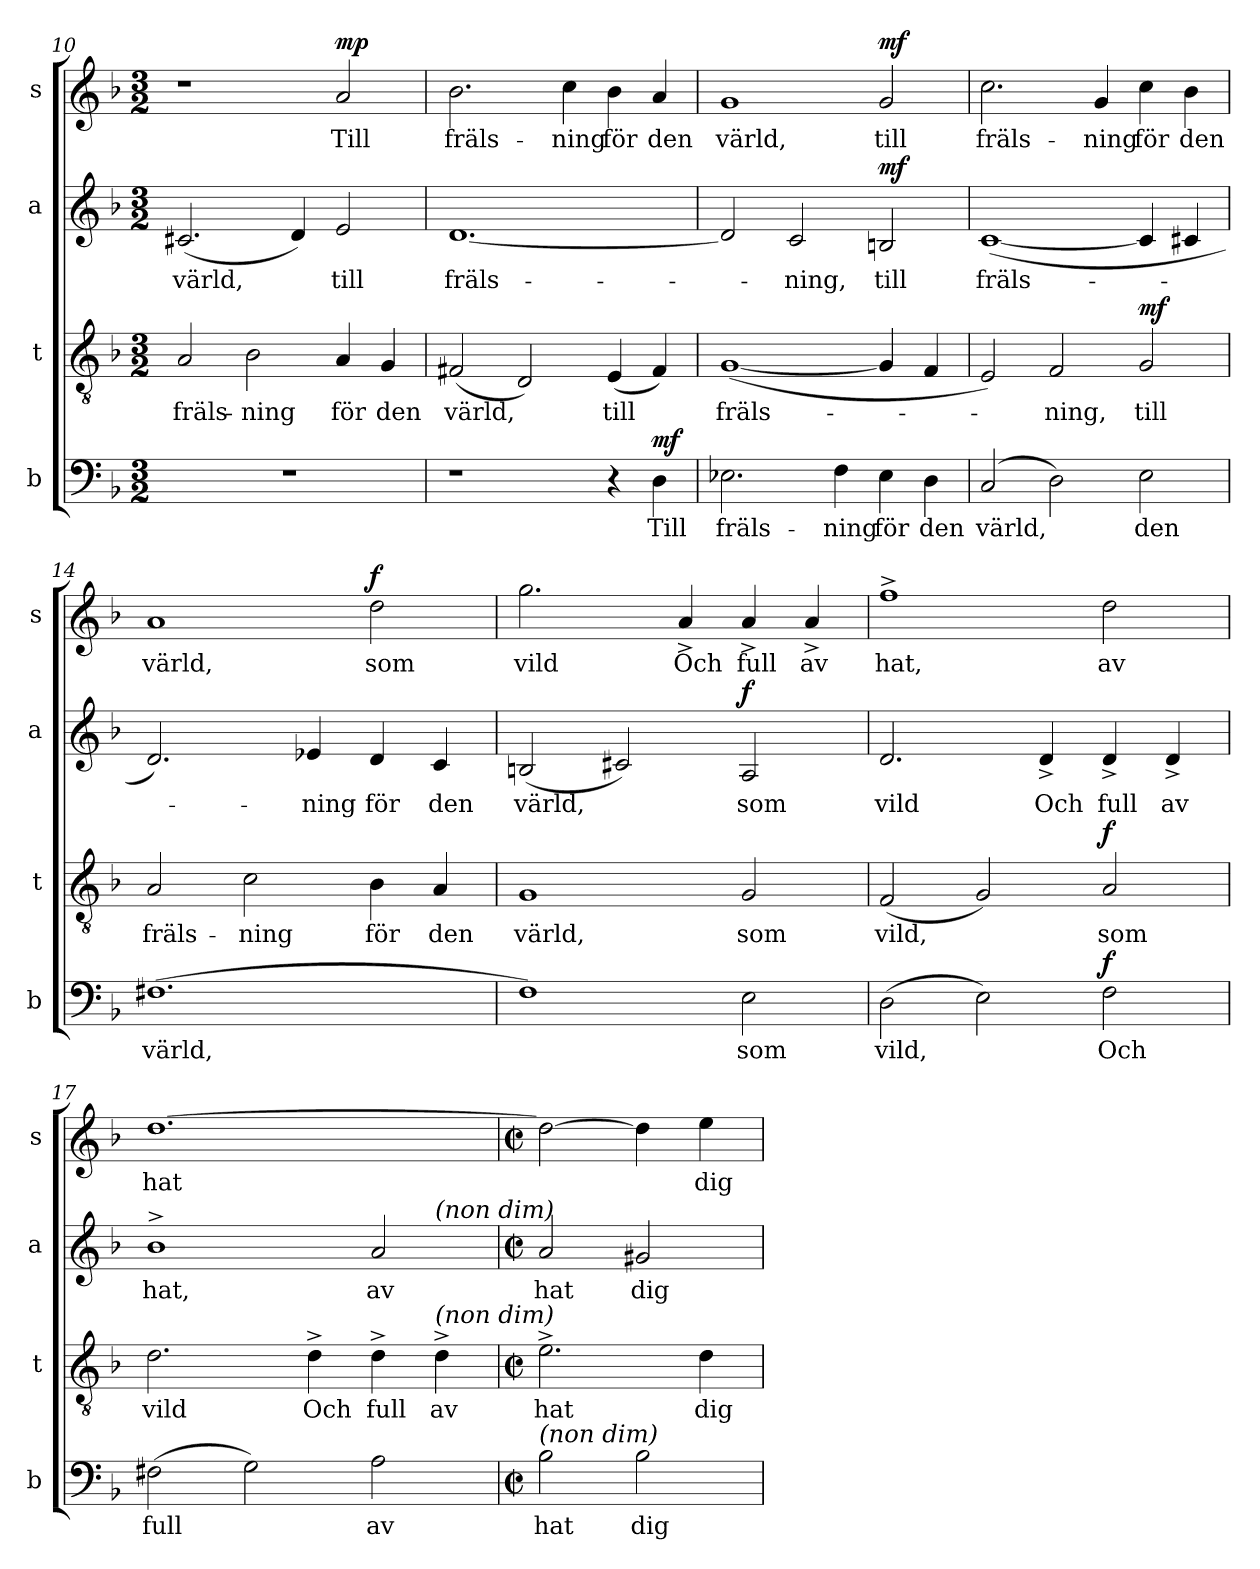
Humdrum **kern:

**kern	**text	**dynam	**kern	**text	**dynam	**kern	**text	**dynam	**kern	**text	**dynam
*part4	*part4	*part4	*part3	*part3	*part3	*part2	*part2	*part2	*part1	*part1	*part1
*staff4	*staff4	*staff4	*staff3	*staff3	*staff3	*staff2	*staff2	*staff2	*staff1	*staff1	*staff1
*I"b	*	*	*I"t	*	*	*I"a	*	*	*I"s	*	*
*I'b	*	*	*I't	*	*	*I'a	*	*	*I's	*	*
*clefF4	*	*	*clefGv2	*	*	*clefG2	*	*	*clefG2	*	*
*k[b-]	*	*	*k[b-]	*	*	*k[b-]	*	*	*k[b-]	*	*
*d:	*	*	*d:	*	*	*d:	*	*	*d:	*	*
*M3/2	*	*	*M3/2	*	*	*M3/2	*	*	*M3/2	*	*
=10	=10	=10	=10	=10	=10	=10	=10	=10	=10	=10	=10
1.r	.	.	2A/	fräls-	.	(2.c#X/	värld,	.	1r	.	.
.	.	.	2B-\	-ning	.	.	.	.	.	.	.
.	.	.	.	.	.	4d/)	.	.	.	.	.
!	!	!	!	!	!	!	!	!	!	!	!LO:DY:a
.	.	.	4A/	för	.	2e/	till	.	2a/	Till	mp
.	.	.	4G/	den	.	.	.	.	.	.	.
!!LO:LB:g=z
=11	=11	=11	=11	=11	=11	=11	=11	=11	=11	=11	=11
1r	.	.	(2F#X/	värld,	.	[1.d	fräls-	.	2.b-\	fräls-	.
.	.	.	2D/)	.	.	.	.	.	.	.	.
.	.	.	.	.	.	.	.	.	4cc\	-ning	.
4r	.	.	(4E/	till	.	.	.	.	4b-\	för	.
!	!	!LO:DY:a	!	!	!	!	!	!	!	!	!
4D\	Till	mf	4F#/)	.	.	.	.	.	4a/	den	.
=12	=12	=12	=12	=12	=12	=12	=12	=12	=12	=12	=12
2.E-X\	fräls-	.	([1G	fräls-	.	2d/]	.	.	1g	värld,	.
.	.	.	.	.	.	2c/	-ning,	.	.	.	.
4F\	-ning	.	.	.	.	.	.	.	.	.	.
!	!	!	!	!	!	!	!	!LO:DY:b	!	!	!LO:DY:a
4E-\	för	.	4G/]	.	.	2Bn/	till	mf	2g/	till	mf
4D\	den	.	4F/	.	.	.	.	.	.	.	.
=13	=13	=13	=13	=13	=13	=13	=13	=13	=13	=13	=13
(2C/	värld,	.	2E/)	.	.	([1c	fräls-	.	2.cc\	fräls-	.
2D\)	.	.	2F/	-ning,	.	.	.	.	.	.	.
.	.	.	.	.	.	.	.	.	4g/	-ning	.
!	!	!	!	!	!LO:DY:b	!	!	!	!	!	!
2E\	den	.	2G/	till	mf	4c/]	.	.	4cc\	för	.
.	.	.	.	.	.	4c#X/	.	.	4b-\	den	.
=14	=14	=14	=14	=14	=14	=14	=14	=14	=14	=14	=14
(1.F#X	värld,	.	2A/	fräls-	.	2.d/)	.	.	1a	värld,	.
.	.	.	2c\	-ning	.	.	.	.	.	.	.
.	.	.	.	.	.	4e-X/	-ning	.	.	.	.
!	!	!	!	!	!	!	!	!	!	!	!LO:DY:a
.	.	.	4B-\	för	.	4d/	för	.	2dd\	som	f
.	.	.	4A/	den	.	4c/	den	.	.	.	.
=15	=15	=15	=15	=15	=15	=15	=15	=15	=15	=15	=15
1F)	.	.	1G	värld,	.	(2Bn/	värld,	.	2.gg\	vild	.
.	.	.	.	.	.	2c#X/)	.	.	.	.	.
.	.	.	.	.	.	.	.	.	4a^>/	Och	.
!	!	!	!	!	!	!	!	!LO:DY:b	!	!	!
2E\	som	.	2G/	som	.	2A/	som	f	4a^>/	full	.
.	.	.	.	.	.	.	.	.	4a^>/	av	.
!!LO:PB:g=z
=16	=16	=16	=16	=16	=16	=16	=16	=16	=16	=16	=16
(2D\	vild,	.	(2F/	vild,	.	2.d/	vild	.	1ff^>	hat,	.
2E\)	.	.	2G/)	.	.	.	.	.	.	.	.
.	.	.	.	.	.	4d^>/	Och	.	.	.	.
!	!	!LO:DY:b	!	!	!LO:DY:b	!	!	!	!	!	!
2F\	Och	f	2A/	som	f	4d^>/	full	.	2dd\	av	.
.	.	.	.	.	.	4d^>/	av	.	.	.	.
=17	=17	=17	=17	=17	=17	=17	=17	=17	=17	=17	=17
*	*	*	*	*	*	*^	*	*	*	*	*
(2F#X\	full	.	2.d\	vild	.	1b-^>	1ryy	hat,	.	[1.dd	hat	.
2G\)	.	.	.	.	.	.	.	.	.	.	.	.
.	.	.	4d^>\	Och	.	.	.	.	.	.	.	.
2A\	av	.	4d^>\	full	.	2a/	4ryy	av	.	.	.	.
!	!	!	!	!	!	!	!LO:TX:a:i:t=(non dim)	!	!	!	!	!
!	!	!	!LO:TX:a:i:t=(non dim)	!	!	!	!	!	!	!	!	!
.	.	.	4d^>\	av	.	.	4ryy	.	.	.	.	.
*	*	*	*	*	*	*v	*v	*	*	*	*	*
=18	=18	=18	=18	=18	=18	=18	=18	=18	=18	=18	=18
*M2/2	*	*	*M2/2	*	*	*M2/2	*	*	*M2/2	*	*
*met(c|)	*	*	*met(c|)	*	*	*met(c|)	*	*	*met(c|)	*	*
*	*	*	*	*	*	*^	*	*	*	*	*
!LO:TX:a:i:t=(non dim)	!	!	!	!	!	!	!	!	!	!	!	!
*	*	*	*	*	*	*v	*v	*	*	*	*	*
2B-\	hat	.	2.e^>\	hat	.	2a/	hat	.	2dd\_	.	.
2B-\	dig	.	.	.	.	2g#X/	dig	.	4dd\]	.	.
.	.	.	4d\	dig	.	.	.	.	4ee\	dig	.
=	=	=	=	=	=	=	=	=	=	=	=
*-	*-	*-	*-	*-	*-	*-	*-	*-	*-	*-	*-
